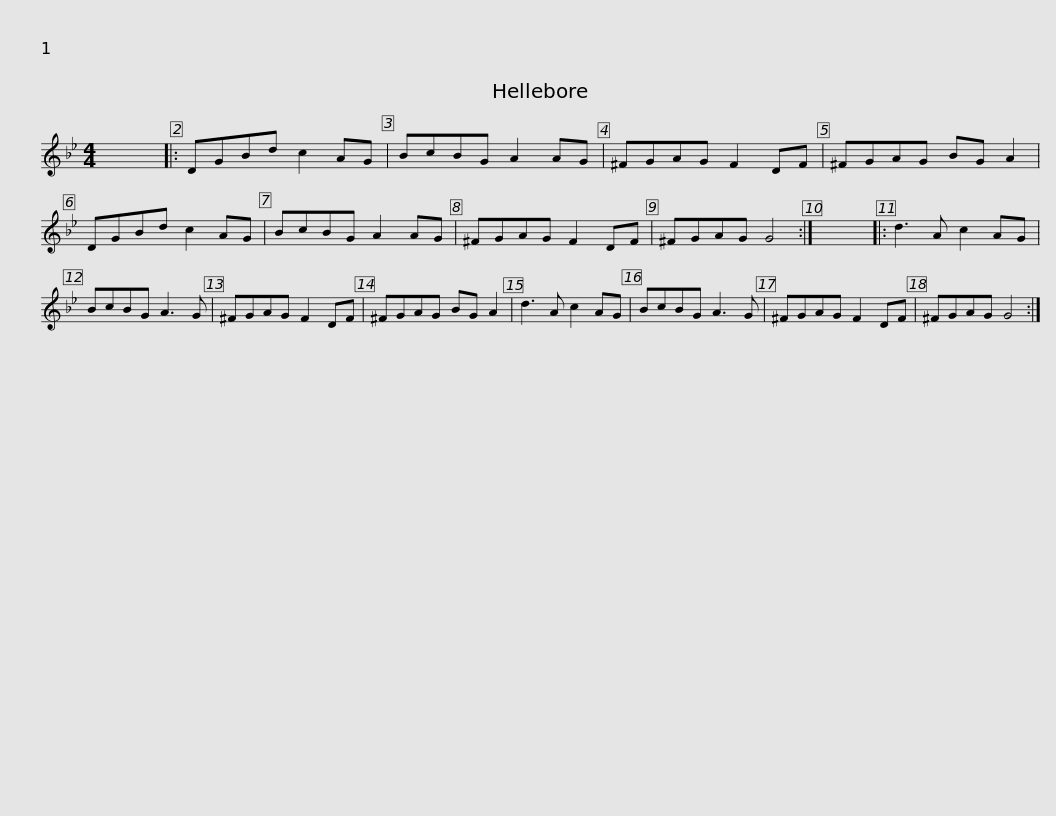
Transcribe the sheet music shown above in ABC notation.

X:1
L:1/8
M:4/4
I:linebreak $
K:Bb
V:1 treble
V:1
 x8 |: DGBd c2 AG | BcBG A2 AG | ^FGAG F2 DF | ^FGAG BG A2 | %5
 DGBd c2 AG |$ BcBG A2 AG | ^FGAG F2 DF | ^FGAG G4 :| x8 |: %10
 d3 A c2 AG | BcBG A3 G | ^FGAG F2 DF |$ ^FGAG BG A2 | d3 A c2 AG | %15
 BcBG A3 G | ^FGAG F2 DF | ^FGAG G4 :| %18
